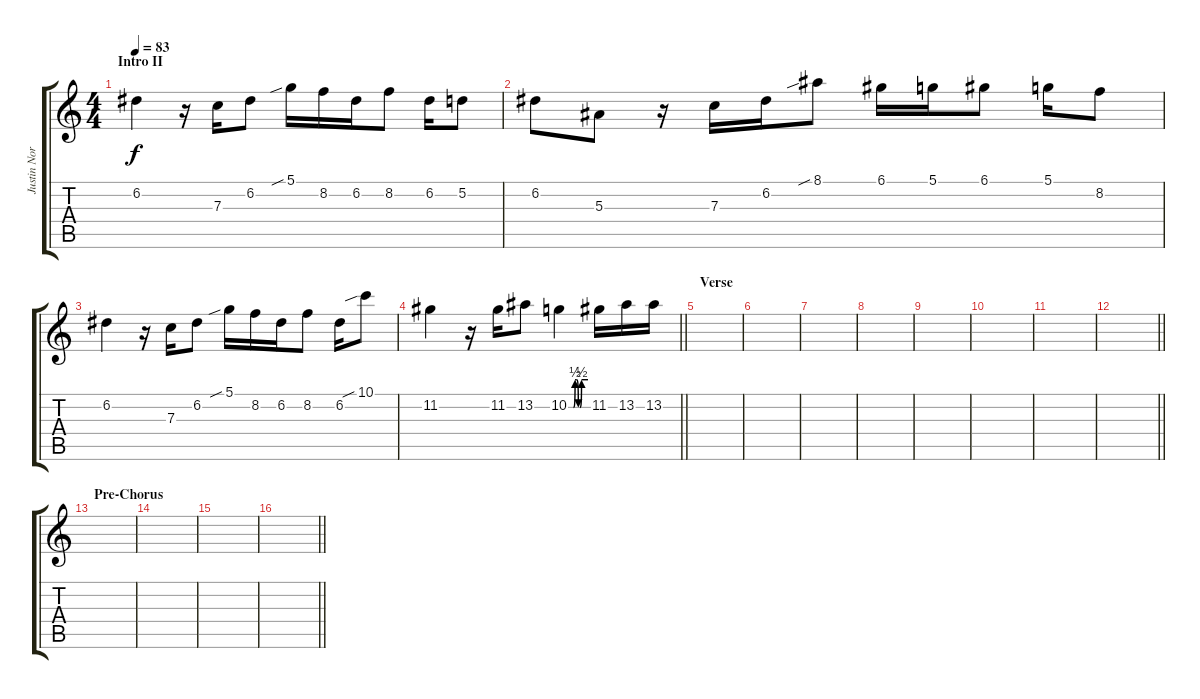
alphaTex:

\track ("Justin Norman Lead" "Justin Nor") {instrument distortionguitar}
\staff {score tabs}
\tuning (D4 A3 F3 C3 G2 C2) {hide}
\ts (4 4)
\section ("" "Intro II")
\tempo 83
\clef g2
\ks c
6.2.4{dy f} r.16 7.3.16 6.2.8 5.1{sib}.16 8.2.16 6.2.16 8.2.8 6.2.16 5.2.8 |
6.2.8 5.3.8 r.16 7.3.16 6.2.16 8.1{sib}.8 6.1.16 5.1.16 6.1.8 5.1.16 8.2.8 |
6.2.4 r.16 7.3.16 6.2.8 5.1{sib}.16 8.2.16 6.2.16 8.2.8 6.2.16 10.1{sib}.8 |
\barLineRight lightlight
11.2.4 r.16 11.2.16 13.2.8 10.2{be (custom 0 0 15 0 20 2 25 2 30 0 35 0 40 2 60 2)}.4 11.2.16 13.2.16 13.2.16 |
\section ("" "Verse")
|
|
|
|
|
|
|
\barLineRight lightlight
|
\section ("" "Pre-Chorus")
|
|
|
\barLineRight lightlight
